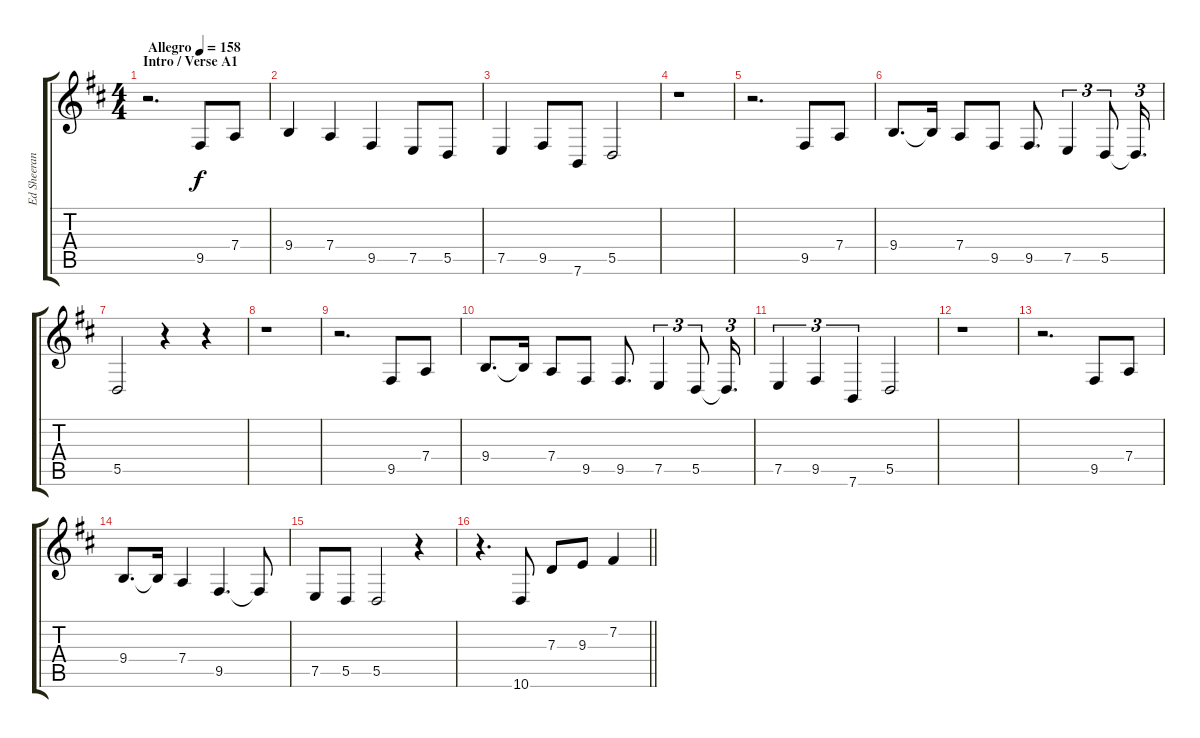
\track ("Ed Sheeran Vocals" "Ed Sheeran") {instrument flute}
\staff {score tabs}
\tuning (E4 B3 G3 D3 A2 E2) {hide}
\ts (4 4)
\section ("" "Intro / Verse A1")
\tempo (158 "Allegro")
\clef g2
\ks d
r.2{d dy f instrument flute} 9.5.8 7.4.8 |
9.4.4 7.4.4 9.5.4 7.5.8 5.5.8 |
7.5.4 9.5.8 7.6.8 5.5.2 |
r.1 |
r.2{d} 9.5.8 7.4.8 |
9.4.8{d} 9.4{t}.16 7.4.8 9.5.8 9.5.8{d} 7.5.4{tu (3 2)} 5.5.8{tu (3 2)} 5.5{t}.16{d tu (3 2)} |
5.5.2 r.4 r.4 |
r.1 |
r.2{d} 9.5.8 7.4.8 |
9.4.8{d} 9.4{t}.16 7.4.8 9.5.8 9.5.8{d} 7.5.4{tu (3 2)} 5.5.8{tu (3 2)} 5.5{t}.16{d tu (3 2)} |
7.5.4{tu (3 2)} 9.5.4{tu (3 2)} 7.6.4{tu (3 2)} 5.5.2 |
r.1 |
r.2{d} 9.5.8 7.4.8 |
9.4.8{d} 9.4{t}.16 7.4.4 9.5.4{d} 9.5{t}.8 |
7.5.8 5.5.8 5.5.2 r.4 |
\barLineRight lightlight
r.4{d} 10.6.8 7.3.8 9.3.8 7.2.4
